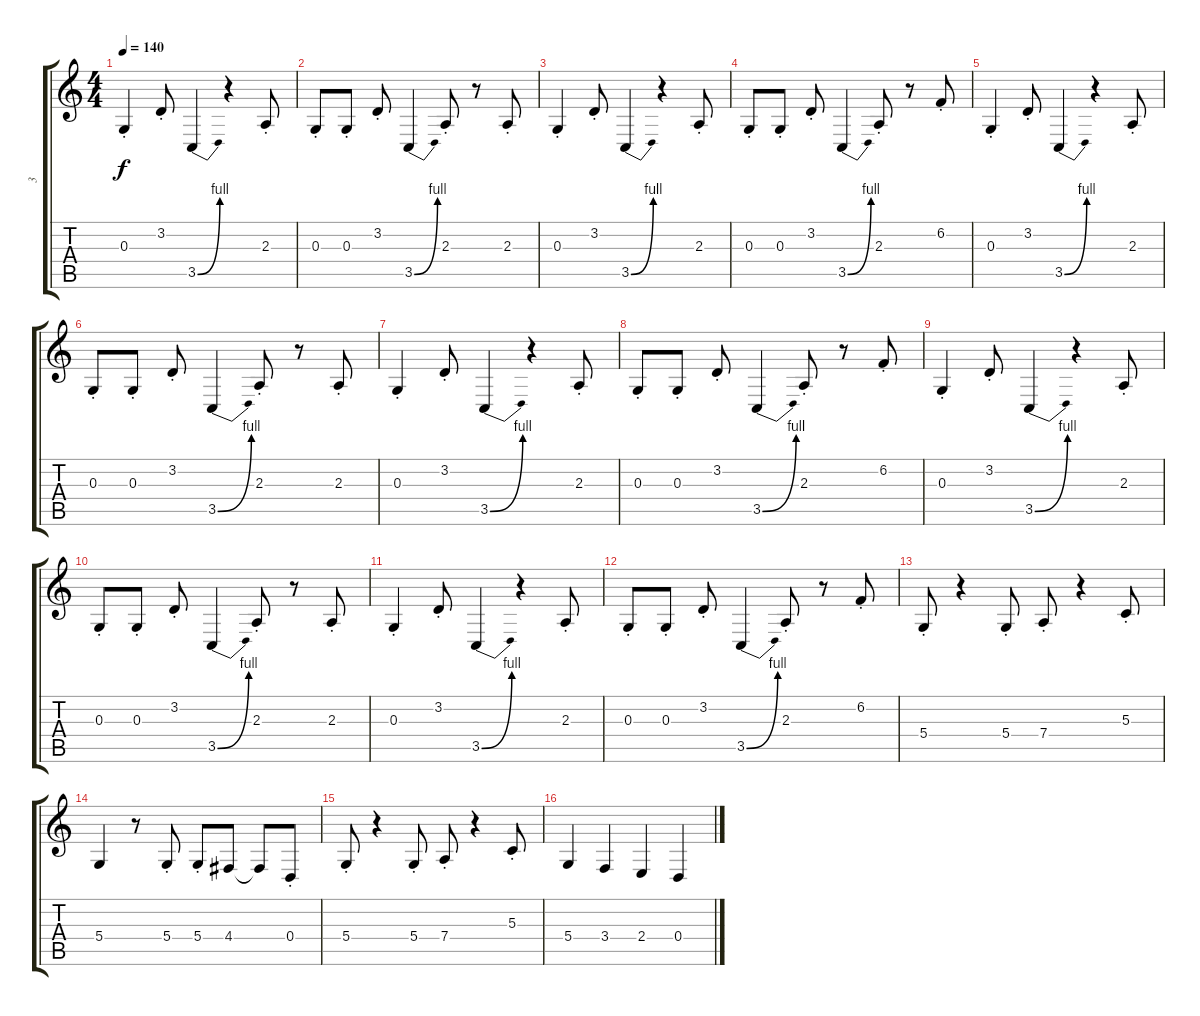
\track ("3" "3") {instrument trombone}
\staff {score tabs}
\tuning (E4 B3 G3 D3 A2 E2) {hide}
\ts (4 4)
\tempo 140
\clef g2
\ks c
0.3{st}.4{dy f instrument trombone} 3.2{st}.8 3.5{be (bend 0 0 60 4)}.4 r.4 2.3{st}.8 |
0.3{st}.8 0.3{st}.8 3.2{st}.8 3.5{be (bend 0 0 60 4)}.4 2.3{st}.8 r.8 2.3{st}.8 |
0.3{st}.4 3.2{st}.8 3.5{be (bend 0 0 60 4)}.4 r.4 2.3{st}.8 |
0.3{st}.8 0.3{st}.8 3.2{st}.8 3.5{be (bend 0 0 60 4)}.4 2.3{st}.8 r.8 6.2{st}.8 |
0.3{st}.4 3.2{st}.8 3.5{be (bend 0 0 60 4)}.4 r.4 2.3{st}.8 |
0.3{st}.8 0.3{st}.8 3.2{st}.8 3.5{be (bend 0 0 60 4)}.4 2.3{st}.8 r.8 2.3{st}.8 |
0.3{st}.4 3.2{st}.8 3.5{be (bend 0 0 60 4)}.4 r.4 2.3{st}.8 |
0.3{st}.8 0.3{st}.8 3.2{st}.8 3.5{be (bend 0 0 60 4)}.4 2.3{st}.8 r.8 6.2{st}.8 |
0.3{st}.4 3.2{st}.8 3.5{be (bend 0 0 60 4)}.4 r.4 2.3{st}.8 |
0.3{st}.8 0.3{st}.8 3.2{st}.8 3.5{be (bend 0 0 60 4)}.4 2.3{st}.8 r.8 2.3{st}.8 |
0.3{st}.4 3.2{st}.8 3.5{be (bend 0 0 60 4)}.4 r.4 2.3{st}.8 |
0.3{st}.8 0.3{st}.8 3.2{st}.8 3.5{be (bend 0 0 60 4)}.4 2.3{st}.8 r.8 6.2{st}.8 |
5.4{st}.8 r.4 5.4{st}.8 7.4{st}.8 r.4 5.3{st}.8 |
5.4.4 r.8 5.4{st}.8 5.4{st}.8 4.4.8 4.4{t}.8 0.4{st}.8 |
5.4{st}.8 r.4 5.4{st}.8 7.4{st}.8 r.4 5.3{st}.8 |
5.4.4 3.4.4 2.4.4 0.4.4
